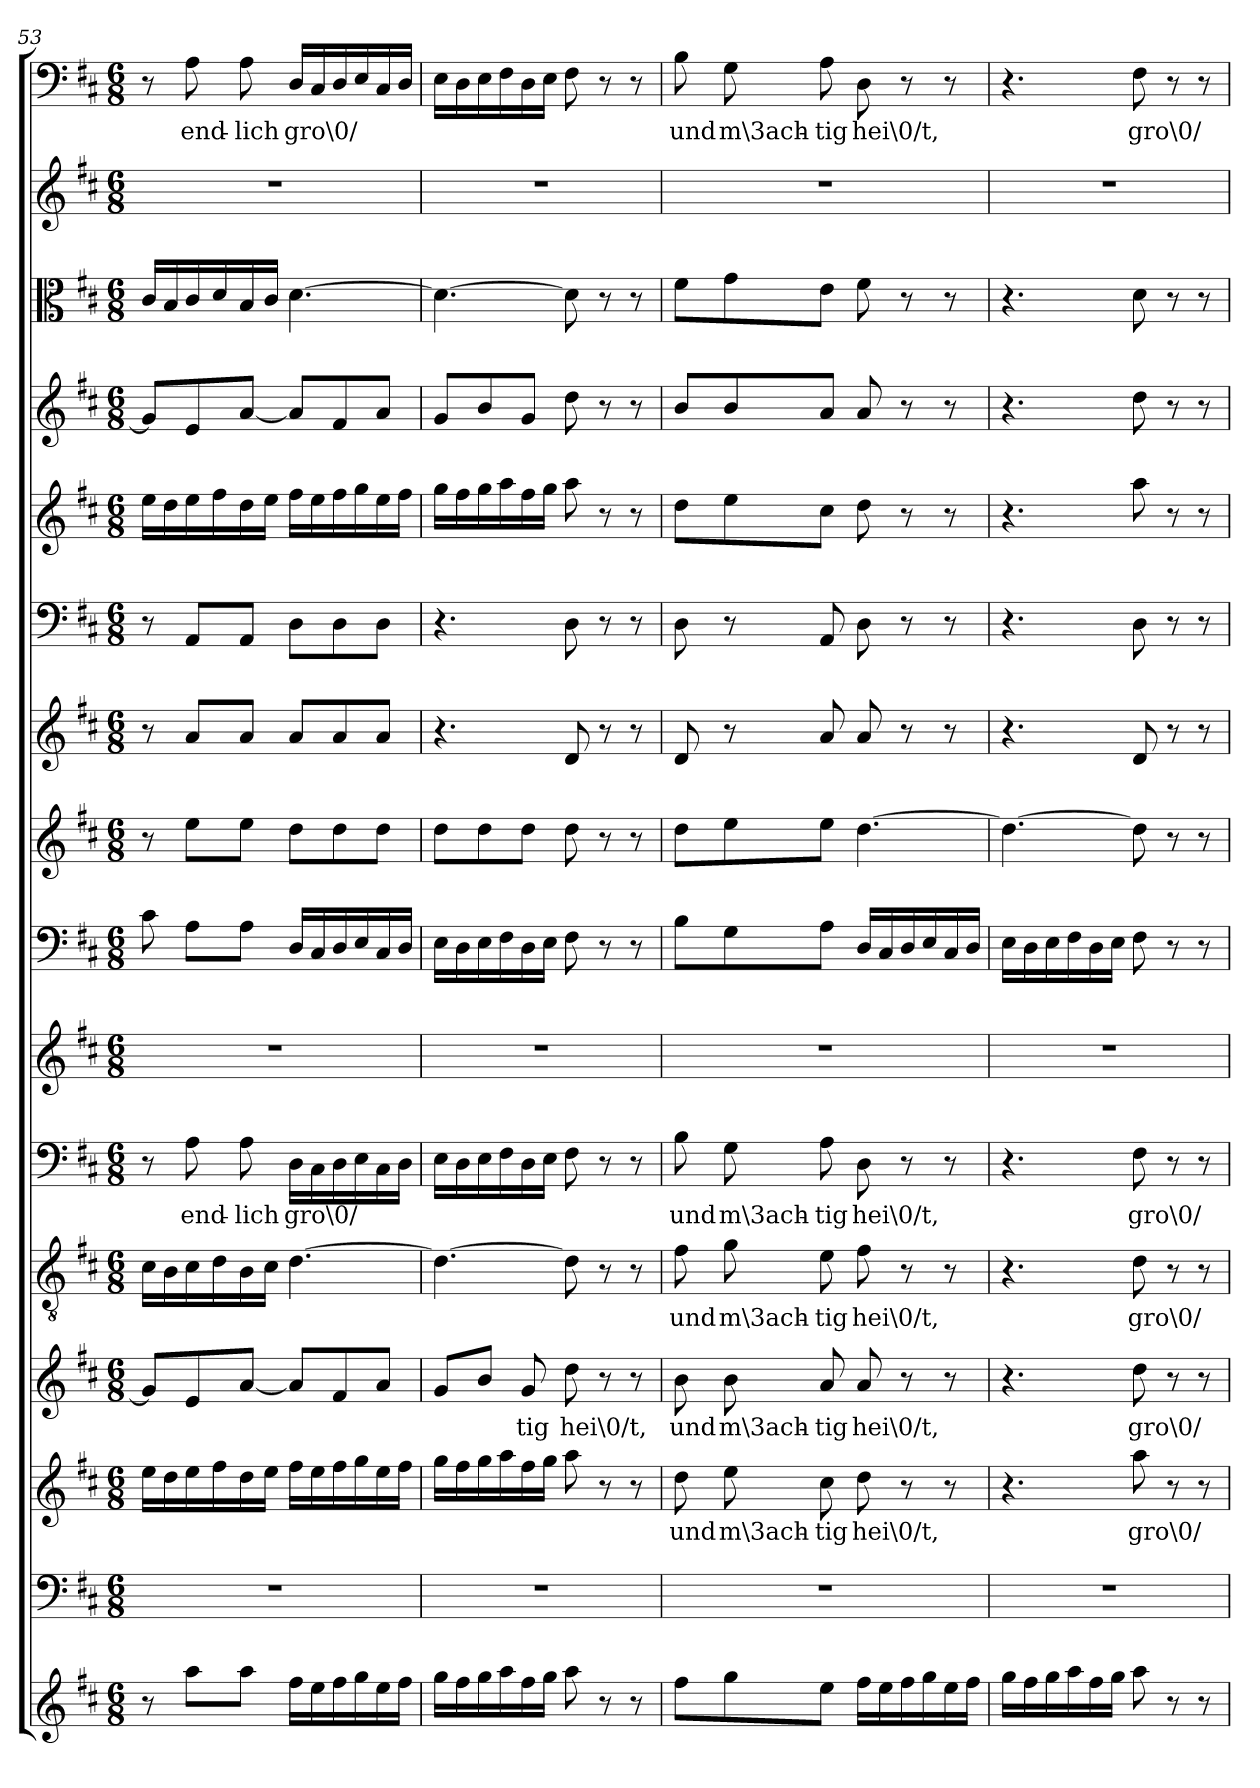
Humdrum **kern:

**kern	**kern	**kern	**text	**kern	**text	**kern	**text	**kern	**text	**kern	**kern	**kern	**kern	**kern	**kern	**kern	**kern	**kern	**kern	**text
*part16	*part15	*part14	*part14	*part13	*part13	*part12	*part12	*part11	*part11	*part10	*part9	*part8	*part7	*part6	*part5	*part4	*part3	*part2	*part1	*part1
*staff16	*staff15	*staff14	*staff14	*staff13	*staff13	*staff12	*staff12	*staff11	*staff11	*staff10	*staff9	*staff8	*staff7	*staff6	*staff5	*staff4	*staff3	*staff2	*staff1	*staff1
*clefG2	*clefF4	*clefG2	*	*clefG2	*	*clefGv2	*	*clefF4	*	*clefG2	*clefF4	*clefG2	*clefG2	*clefF4	*clefG2	*clefG2	*clefC3	*clefG2	*clefF4	*
*k[f#c#]	*k[f#c#]	*k[f#c#]	*	*k[f#c#]	*	*k[f#c#]	*	*k[f#c#]	*	*k[f#c#]	*k[f#c#]	*k[f#c#]	*k[f#c#]	*k[f#c#]	*k[f#c#]	*k[f#c#]	*k[f#c#]	*k[f#c#]	*k[f#c#]	*
*D:	*D:	*D:	*	*D:	*	*D:	*	*D:	*	*D:	*D:	*D:	*D:	*D:	*D:	*D:	*D:	*D:	*D:	*
*M6/8	*M6/8	*M6/8	*	*M6/8	*	*M6/8	*	*M6/8	*	*M6/8	*M6/8	*M6/8	*M6/8	*M6/8	*M6/8	*M6/8	*M6/8	*M6/8	*M6/8	*
=53	=53	=53	=53	=53	=53	=53	=53	=53	=53	=53	=53	=53	=53	=53	=53	=53	=53	=53	=53	=53
8r	2.r	16ee\LL	.	8g/L]	.	16c#\LL	.	8r	.	2.r	8c#\	8r	8r	8r	16ee\LL	8g/L]	16c#/LL	2.r	8r	.
.	.	16dd\	.	.	.	16B\	.	.	.	.	.	.	.	.	16dd\	.	16B/	.	.	.
8aa\L	.	16ee\	.	8e/	.	16c#\	.	8A\	end-	.	8A\L	8ee\L	8a/L	8AA/L	16ee\	8e/	16c#/	.	8A\	end-
.	.	16ff#\	.	.	.	16d\	.	.	.	.	.	.	.	.	16ff#\	.	16d/	.	.	.
8aa\J	.	16dd\	.	[8a/J	.	16B\	.	8A\	-lich	.	8A\J	8ee\J	8a/J	8AA/J	16dd\	[8a/J	16B/	.	8A\	-lich
.	.	16ee\JJ	.	.	.	16c#\JJ	.	.	.	.	.	.	.	.	16ee\JJ	.	16c#/JJ	.	.	.
16ff#\LL	.	16ff#\LL	.	8a/L]	.	[4.d\	.	16D\LL	gro\0/	.	16D/LL	8dd\L	8a/L	8D\L	16ff#\LL	8a/L]	[4.d\	.	16D/LL	gro\0/
16ee\	.	16ee\	.	.	.	.	.	16C#\	.	.	16C#/	.	.	.	16ee\	.	.	.	16C#/	.
16ff#\	.	16ff#\	.	8f#/	.	.	.	16D\	.	.	16D/	8dd\	8a/	8D\	16ff#\	8f#/	.	.	16D/	.
16gg\	.	16gg\	.	.	.	.	.	16E\	.	.	16E/	.	.	.	16gg\	.	.	.	16E/	.
16ee\	.	16ee\	.	8a/J	.	.	.	16C#\	.	.	16C#/	8dd\J	8a/J	8D\J	16ee\	8a/J	.	.	16C#/	.
16ff#\JJ	.	16ff#\JJ	.	.	.	.	.	16D\JJ	.	.	16D/JJ	.	.	.	16ff#\JJ	.	.	.	16D/JJ	.
=54	=54	=54	=54	=54	=54	=54	=54	=54	=54	=54	=54	=54	=54	=54	=54	=54	=54	=54	=54	=54
16gg\LL	2.r	16gg\LL	.	8g/L	.	4.d\_	.	16E\LL	.	2.r	16E\LL	8dd\L	4.r	4.r	16gg\LL	8g/L	4.d\_	2.r	16E\LL	.
16ff#\	.	16ff#\	.	.	.	.	.	16D\	.	.	16D\	.	.	.	16ff#\	.	.	.	16D\	.
16gg\	.	16gg\	.	8b/J	.	.	.	16E\	.	.	16E\	8dd\	.	.	16gg\	8b/	.	.	16E\	.
16aa\	.	16aa\	.	.	.	.	.	16F#\	.	.	16F#\	.	.	.	16aa\	.	.	.	16F#\	.
16ff#\	.	16ff#\	.	8g/	-tig	.	.	16D\	.	.	16D\	8dd\J	.	.	16ff#\	8g/J	.	.	16D\	.
16gg\JJ	.	16gg\JJ	.	.	.	.	.	16E\JJ	.	.	16E\JJ	.	.	.	16gg\JJ	.	.	.	16E\JJ	.
8aa\	.	8aa\	.	8dd\	hei\0/t,	8d\]	.	8F#\	.	.	8F#\	8dd\	8d/	8D\	8aa\	8dd\	8d\]	.	8F#\	.
8r	.	8r	.	8r	.	8r	.	8r	.	.	8r	8r	8r	8r	8r	8r	8r	.	8r	.
8r	.	8r	.	8r	.	8r	.	8r	.	.	8r	8r	8r	8r	8r	8r	8r	.	8r	.
=55	=55	=55	=55	=55	=55	=55	=55	=55	=55	=55	=55	=55	=55	=55	=55	=55	=55	=55	=55	=55
8ff#\L	2.r	8dd\	und	8b\	und	8f#\	und	8B\	und	2.r	8B\L	8dd\L	8d/	8D\	8dd\L	8b/L	8f#\L	2.r	8B\	und
8gg\	.	8ee\	m\3ach-	8b\	m\3ach-	8g\	m\3ach-	8G\	m\3ach-	.	8G\	8ee\	8r	8r	8ee\	8b/	8g\	.	8G\	m\3ach-
8ee\J	.	8cc#\	-tig	8a/	-tig	8e\	-tig	8A\	-tig	.	8A\J	8ee\J	8a/	8AA/	8cc#\J	8a/J	8e\J	.	8A\	-tig
16ff#\LL	.	8dd\	hei\0/t,	8a/	hei\0/t,	8f#\	hei\0/t,	8D\	hei\0/t,	.	16D/LL	[4.dd\	8a/	8D\	8dd\	8a/	8f#\	.	8D\	hei\0/t,
16ee\	.	.	.	.	.	.	.	.	.	.	16C#/	.	.	.	.	.	.	.	.	.
16ff#\	.	8r	.	8r	.	8r	.	8r	.	.	16D/	.	8r	8r	8r	8r	8r	.	8r	.
16gg\	.	.	.	.	.	.	.	.	.	.	16E/	.	.	.	.	.	.	.	.	.
16ee\	.	8r	.	8r	.	8r	.	8r	.	.	16C#/	.	8r	8r	8r	8r	8r	.	8r	.
16ff#\JJ	.	.	.	.	.	.	.	.	.	.	16D/JJ	.	.	.	.	.	.	.	.	.
=56	=56	=56	=56	=56	=56	=56	=56	=56	=56	=56	=56	=56	=56	=56	=56	=56	=56	=56	=56	=56
16gg\LL	2.r	4.r	.	4.r	.	4.r	.	4.r	.	2.r	16E\LL	4.dd\_	4.r	4.r	4.r	4.r	4.r	2.r	4.r	.
16ff#\	.	.	.	.	.	.	.	.	.	.	16D\	.	.	.	.	.	.	.	.	.
16gg\	.	.	.	.	.	.	.	.	.	.	16E\	.	.	.	.	.	.	.	.	.
16aa\	.	.	.	.	.	.	.	.	.	.	16F#\	.	.	.	.	.	.	.	.	.
16ff#\	.	.	.	.	.	.	.	.	.	.	16D\	.	.	.	.	.	.	.	.	.
16gg\JJ	.	.	.	.	.	.	.	.	.	.	16E\JJ	.	.	.	.	.	.	.	.	.
8aa\	.	8aa\	gro\0/	8dd\	gro\0/	8d\	gro\0/	8F#\	gro\0/	.	8F#\	8dd\]	8d/	8D\	8aa\	8dd\	8d\	.	8F#\	gro\0/
8r	.	8r	.	8r	.	8r	.	8r	.	.	8r	8r	8r	8r	8r	8r	8r	.	8r	.
8r	.	8r	.	8r	.	8r	.	8r	.	.	8r	8r	8r	8r	8r	8r	8r	.	8r	.
=	=	=	=	=	=	=	=	=	=	=	=	=	=	=	=	=	=	=	=	=
*-	*-	*-	*-	*-	*-	*-	*-	*-	*-	*-	*-	*-	*-	*-	*-	*-	*-	*-	*-	*-
